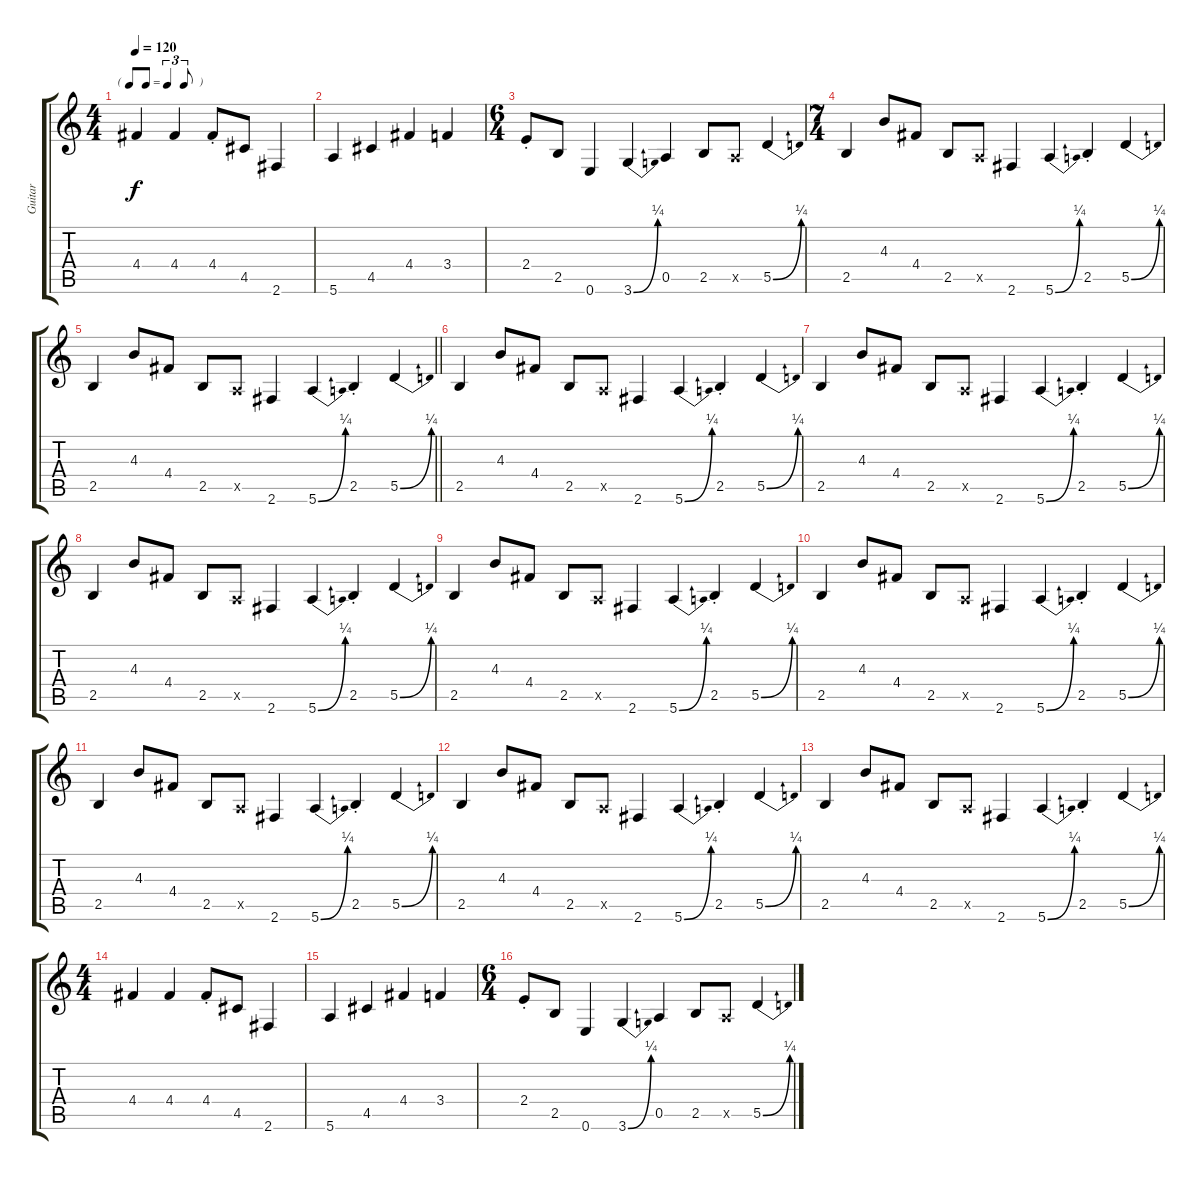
\track ("Guitar" "Guitar") {instrument electricguitarjazz}
\staff {score tabs}
\tuning (E4 B3 G3 D3 A2 E2) {hide}
\ts (4 4)
\tf triplet8th
\tempo 120
\clef g2
\ks c
4.4.4{dy f} 4.4.4 4.4{st}.8 4.5.8 2.6.4 |
5.6.4 4.5.4 4.4.4 3.4.4 |
\ts (6 4)
2.4{st}.8 2.5.8 0.6.4 3.6{be (bend 0 0 60 1)}.4 0.5.4 2.5.8 0.5{x}.8 5.5{be (bend 0 0 60 1)}.4 |
\ts (7 4)
2.5.4 4.3.8 4.4.8 2.5.8 0.5{x}.8 2.6.4 5.6{be (bend 0 0 60 1)}.4 2.5{st}.4 5.5{be (bend 0 0 60 1)}.4 |
\barLineRight lightlight
2.5.4 4.3.8 4.4.8 2.5.8 0.5{x}.8 2.6.4 5.6{be (bend 0 0 60 1)}.4 2.5{st}.4 5.5{be (bend 0 0 60 1)}.4 |
2.5.4 4.3.8 4.4.8 2.5.8 0.5{x}.8 2.6.4 5.6{be (bend 0 0 60 1)}.4 2.5{st}.4 5.5{be (bend 0 0 60 1)}.4 |
2.5.4 4.3.8 4.4.8 2.5.8 0.5{x}.8 2.6.4 5.6{be (bend 0 0 60 1)}.4 2.5{st}.4 5.5{be (bend 0 0 60 1)}.4 |
2.5.4 4.3.8 4.4.8 2.5.8 0.5{x}.8 2.6.4 5.6{be (bend 0 0 60 1)}.4 2.5{st}.4 5.5{be (bend 0 0 60 1)}.4 |
2.5.4 4.3.8 4.4.8 2.5.8 0.5{x}.8 2.6.4 5.6{be (bend 0 0 60 1)}.4 2.5{st}.4 5.5{be (bend 0 0 60 1)}.4 |
2.5.4 4.3.8 4.4.8 2.5.8 0.5{x}.8 2.6.4 5.6{be (bend 0 0 60 1)}.4 2.5{st}.4 5.5{be (bend 0 0 60 1)}.4 |
2.5.4 4.3.8 4.4.8 2.5.8 0.5{x}.8 2.6.4 5.6{be (bend 0 0 60 1)}.4 2.5{st}.4 5.5{be (bend 0 0 60 1)}.4 |
2.5.4 4.3.8 4.4.8 2.5.8 0.5{x}.8 2.6.4 5.6{be (bend 0 0 60 1)}.4 2.5{st}.4 5.5{be (bend 0 0 60 1)}.4 |
2.5.4 4.3.8 4.4.8 2.5.8 0.5{x}.8 2.6.4 5.6{be (bend 0 0 60 1)}.4 2.5{st}.4 5.5{be (bend 0 0 60 1)}.4 |
\ts (4 4)
4.4.4 4.4.4 4.4{st}.8 4.5.8 2.6.4 |
5.6.4 4.5.4 4.4.4 3.4.4 |
\ts (6 4)
2.4{st}.8 2.5.8 0.6.4 3.6{be (bend 0 0 60 1)}.4 0.5.4 2.5.8 0.5{x}.8 5.5{be (bend 0 0 60 1)}.4
